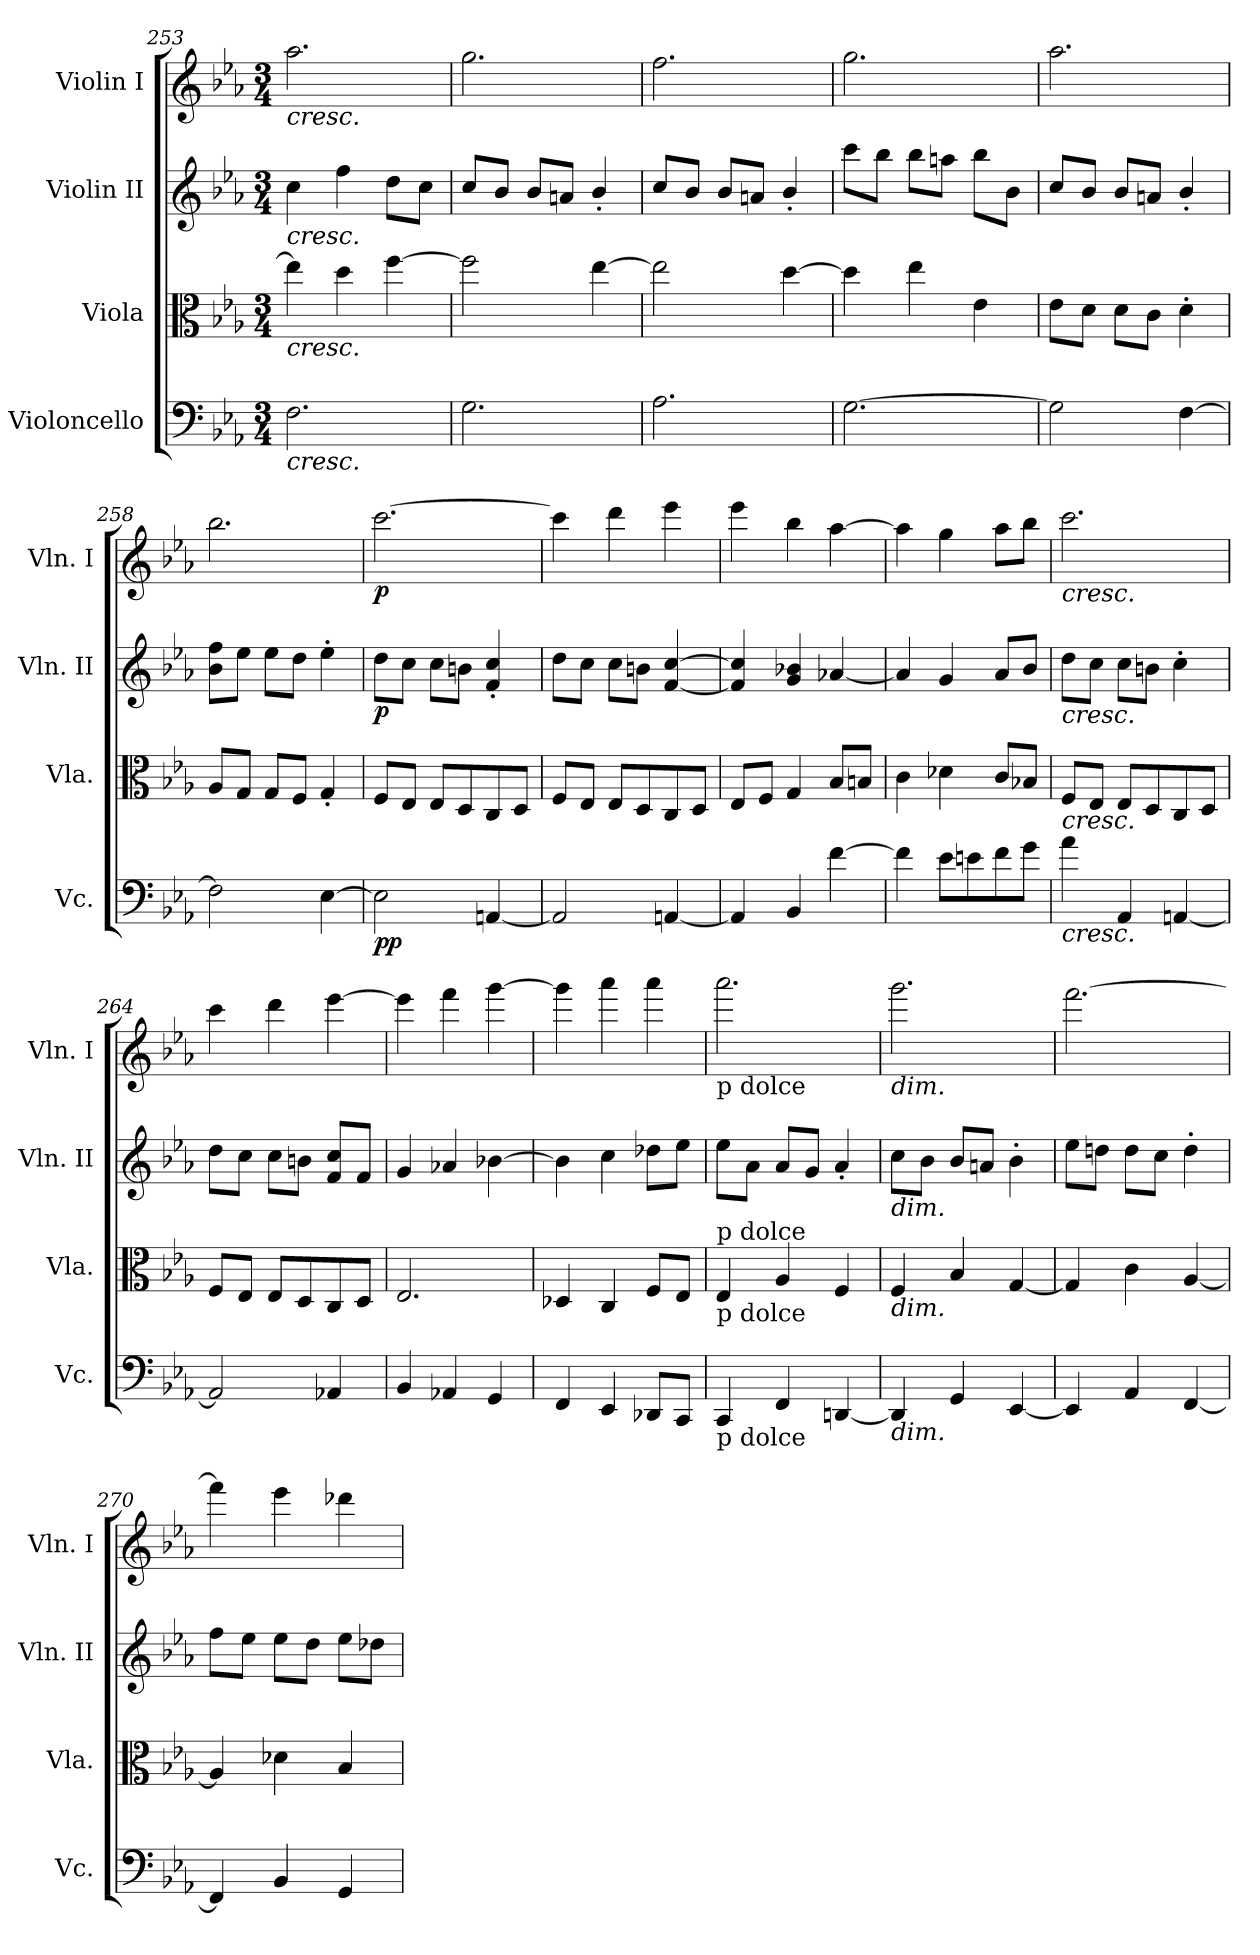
**kern	**dynam	**kern	**kern	**dynam	**kern	**dynam
*part4	*part4	*part3	*part2	*part2	*part1	*part1
*staff4	*staff4	*staff3	*staff2	*staff2	*staff1	*staff1
*I"Violoncello	*	*I"Viola	*I"Violin II	*	*I"Violin I	*
*I'Vc.	*	*I'Vla.	*I'Vln. II	*	*I'Vln. I	*
!!LO:PB:g=z
*clefF4	*	*clefC3	*clefG2	*	*clefG2	*
*k[b-e-a-]	*	*k[b-e-a-]	*k[b-e-a-]	*	*k[b-e-a-]	*
*E-:	*	*E-:	*E-:	*	*E-:	*
*M3/4	*	*M3/4	*M3/4	*	*M3/4	*
=253	=253	=253	=253	=253	=253	=253
!	!	!	!	!	!LO:TX:b:i:t=cresc.	!
!	!	!	!LO:TX:b:i:t=cresc.	!	!	!
!	!	!LO:TX:b:i:t=cresc.	!	!	!	!
!LO:TX:b:i:t=cresc.	!	!	!	!	!	!
2.F\	.	4ee-\]	4cc\	.	2.aa-\	.
.	.	4dd\	4ff\	.	.	.
.	.	[4ff\	8dd\L	.	.	.
.	.	.	8cc\J	.	.	.
=254	=254	=254	=254	=254	=254	=254
2.G\	.	2ff\]	8cc/L	.	2.gg\	.
.	.	.	8b-/J	.	.	.
.	.	.	8b-/L	.	.	.
.	.	.	8an/J	.	.	.
.	.	[4ee-\	4b-'/	.	.	.
=255	=255	=255	=255	=255	=255	=255
2.A-\	.	2ee-\]	8cc/L	.	2.ff\	.
.	.	.	8b-/J	.	.	.
.	.	.	8b-/L	.	.	.
.	.	.	8an/J	.	.	.
.	.	[4dd\	4b-'/	.	.	.
=256	=256	=256	=256	=256	=256	=256
[2.G\	.	4dd\]	8ccc\L	.	2.gg\	.
.	.	.	8bb-\J	.	.	.
.	.	4ee-\	8bb-\L	.	.	.
.	.	.	8aan\J	.	.	.
.	.	4e-\	8bb-\L	.	.	.
.	.	.	8b-\J	.	.	.
=257	=257	=257	=257	=257	=257	=257
2G\]	.	8e-\L	8cc/L	.	2.aa-\	.
.	.	8d\J	8b-/J	.	.	.
.	.	8d\L	8b-/L	.	.	.
.	.	8c\J	8an/J	.	.	.
[4F\	.	4d'\	4b-'/	.	.	.
=258	=258	=258	=258	=258	=258	=258
2F\]	.	8A-/L	8b-\ 8ff\L	.	2.bb-\	.
.	.	8G/J	8ee-\J	.	.	.
.	.	8G/L	8ee-\L	.	.	.
.	.	8F/J	8dd\J	.	.	.
[4E-\	.	4G'/	4ee-'\	.	.	.
!!LO:PB:g=z
=259	=259	=259	=259	=259	=259	=259
!	!LO:DY:b	!	!	!	!	!
!	!LO:DY:n=1:b	!	!	!LO:DY:b	!	!LO:DY:b
2E-\]	p p	8F/L	8dd\L	p	[2.ccc\	p
.	.	8E-/J	8cc\J	.	.	.
.	.	8E-/L	8cc\L	.	.	.
.	.	8D/	8bn\J	.	.	.
[4AAn/	.	8C/	4f/' 4cc/'	.	.	.
.	.	8D/J	.	.	.	.
=260	=260	=260	=260	=260	=260	=260
2AA/]	.	8F/L	8dd\L	.	4ccc\]	.
.	.	8E-/J	8cc\J	.	.	.
.	.	8E-/L	8cc\L	.	4ddd\	.
.	.	8D/	8bn\J	.	.	.
[4AAn/	.	8C/	[4f/ [4cc/	.	4eee-\	.
.	.	8D/J	.	.	.	.
=261	=261	=261	=261	=261	=261	=261
4AA/]	.	8E-/L	4f/] 4cc/]	.	4eee-\	.
.	.	8F/J	.	.	.	.
4BB-/	.	4G/	4g/ 4b-X/	.	4bb-\	.
[4f\	.	8B-/L	[4a-X/	.	[4aa-\	.
.	.	8Bn/J	.	.	.	.
=262	=262	=262	=262	=262	=262	=262
4f\]	.	4c\	4a-/]	.	4aa-\]	.
8e-\L	.	4d-X\	4g/	.	4gg\	.
8en\	.	.	.	.	.	.
8f\	.	8c/L	8a-/L	.	8aa-\L	.
8g\J	.	8B-X/J	8b-/J	.	8bb-\J	.
=263	=263	=263	=263	=263	=263	=263
!	!	!	!	!	!LO:TX:b:i:t=cresc.	!
!	!	!	!LO:TX:b:i:t=cresc.	!	!	!
!	!	!LO:TX:b:i:t=cresc.	!	!	!	!
!LO:TX:b:i:t=cresc.	!	!	!	!	!	!
4a-\	.	8F/L	8dd\L	.	2.ccc\	.
.	.	8E-/J	8cc\J	.	.	.
4AA-/	.	8E-/L	8cc\L	.	.	.
.	.	8D/	8bn\J	.	.	.
[4AAn/	.	8C/	4cc'\	.	.	.
.	.	8D/J	.	.	.	.
!!LO:LB:g=z
=264	=264	=264	=264	=264	=264	=264
2AA/]	.	8F/L	8dd\L	.	4ccc\	.
.	.	8E-/J	8cc\J	.	.	.
.	.	8E-/L	8cc\L	.	4ddd\	.
.	.	8D/	8bn\J	.	.	.
4AA-X/	.	8C/	8f/ 8cc/L	.	[4eee-\	.
.	.	8D/J	8f/J	.	.	.
!!LO:LB:g=z
=265	=265	=265	=265	=265	=265	=265
4BB-/	.	2.E-/	4g/	.	4eee-\]	.
4AA-X/	.	.	4a-X/	.	4fff\	.
4GG/	.	.	[4b-X\	.	[4ggg\	.
=266	=266	=266	=266	=266	=266	=266
4FF/	.	4D-X/	4b-\]	.	4ggg\]	.
4EE-/	.	4C/	4cc\	.	4aaa-\	.
8DD-X/L	.	8F/L	8dd-X\L	.	4aaa-\	.
8CC/J	.	8E-/J	8ee-\J	.	.	.
=267	=267	=267	=267	=267	=267	=267
!	!	!	!	!	!LO:TX:b:t=p dolce	!
!	!	!LO:TX:a:t=p dolce	!	!	!	!
!	!	!LO:TX:b:t=p dolce	!	!	!	!
!LO:TX:b:t=p dolce	!	!	!	!	!	!
4CC/	.	4E-/	8ee-\L	.	2.aaa-\	.
.	.	.	8a-\J	.	.	.
4FF/	.	4A-/	8a-/L	.	.	.
.	.	.	8g/J	.	.	.
[4DDn/	.	4F/	4a-'/	.	.	.
=268	=268	=268	=268	=268	=268	=268
!	!	!	!	!	!LO:TX:b:i:t=dim.	!
!	!	!	!LO:TX:b:i:t=dim.	!	!	!
!	!	!LO:TX:b:i:t=dim.	!	!	!	!
!LO:TX:b:i:t=dim.	!	!	!	!	!	!
4DD/]	.	4F/	8cc\L	.	2.ggg\	.
.	.	.	8b-\J	.	.	.
4GG/	.	4B-/	8b-/L	.	.	.
.	.	.	8an/J	.	.	.
[4EE-/	.	[4G/	4b-'\	.	.	.
=269	=269	=269	=269	=269	=269	=269
4EE-/]	.	4G/]	8ee-\L	.	[2.fff\	.
.	.	.	8ddn\J	.	.	.
4AA-/	.	4c\	8dd\L	.	.	.
.	.	.	8cc\J	.	.	.
[4FF/	.	[4A-/	4dd'\	.	.	.
=270	=270	=270	=270	=270	=270	=270
4FF/]	.	4A-/]	8ff\L	.	4fff\]	.
.	.	.	8ee-\J	.	.	.
4BB-/	.	4d-X\	8ee-\L	.	4eee-\	.
.	.	.	8dd\J	.	.	.
4GG/	.	4B-/	8ee-\L	.	4ddd-X\	.
.	.	.	8dd-X\J	.	.	.
=	=	=	=	=	=	=
*-	*-	*-	*-	*-	*-	*-
